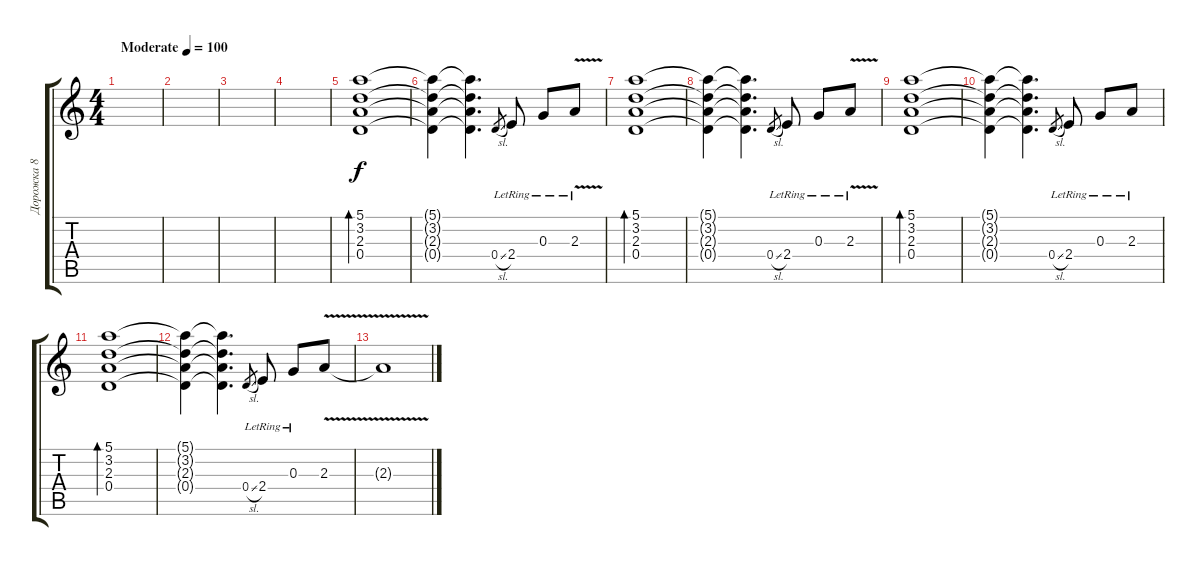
\track ("Дорожка 8" "Дорожка 8") {instrument electricguitarclean}
\staff {score tabs}
\tuning (E4 B3 G3 D3 A2 E2) {hide}
\ts (4 4)
\tempo (100 "Moderate")
\clef g2
\ks c
|
|
|
|
(5.1 3.2 2.3 0.4).1{bd 240} |
(5.1{t} 3.2{t} 2.3{t} 0.4{t}).4 (5.1{t} 3.2{t} 2.3{t} 0.4{t}).4{d} 0.4{sl}.8{gr} 2.4{lr}.8 0.3{lr}.8 2.3{v lr}.8 |
(5.1 3.2 2.3 0.4).1{bd 240} |
(5.1{t} 3.2{t} 2.3{t} 0.4{t}).4 (5.1{t} 3.2{t} 2.3{t} 0.4{t}).4{d} 0.4{sl}.8{gr} 2.4{lr}.8 0.3{lr}.8 2.3{v lr}.8 |
(5.1 3.2 2.3 0.4).1{bd 240} |
(5.1{t} 3.2{t} 2.3{t} 0.4{t}).4 (5.1{t} 3.2{t} 2.3{t} 0.4{t}).4{d} 0.4{sl}.8{gr} 2.4{lr}.8 0.3{lr}.8 2.3{lr}.8 |
(5.1 3.2 2.3 0.4).1{bd 240} |
(5.1{t} 3.2{t} 2.3{t} 0.4{t}).4 (5.1{t} 3.2{t} 2.3{t} 0.4{t}).4{d} 0.4{sl}.8{gr} 2.4{lr}.8 0.3{lr}.8 2.3{v}.8 |
2.3{t}.1
